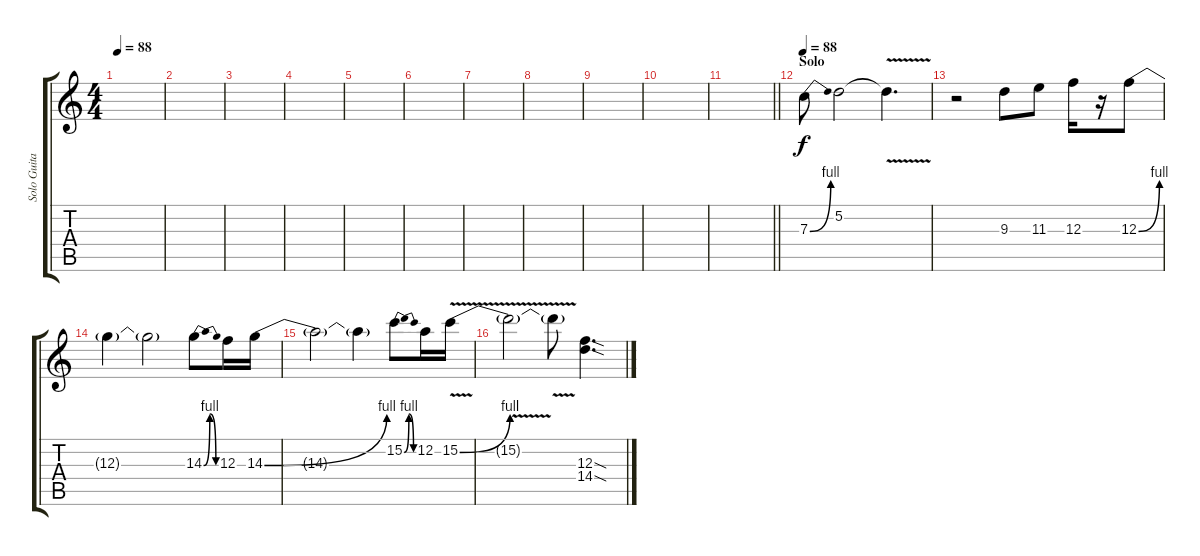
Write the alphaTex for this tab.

\track ("Solo Guitar" "Solo Guita") {instrument electricguitarclean}
\staff {score tabs}
\tuning (D4 A3 F3 C3 G2 D2) {hide}
\ts (4 4)
\tempo 88
\clef g2
\ks c
|
|
|
|
|
|
|
|
|
|
\barLineRight lightlight
|
\section ("" "Solo")
\tempo 88
7.3{be (bend 0 0 60 4)}.8 5.2.2 5.2{v t}.4{d} |
r.2 9.3.8 11.3.8 12.3.16 r.16 12.3{be (bend 0 0 60 4)}.8 |
12.3{t}.4 12.3{t}.2 14.3{be (bendrelease 0 0 20 4 20 4 60 0)}.8 12.3.16 14.3{be (bend 0 0 60 4)}.16 |
14.3{t}.2 14.3{t}.4 15.2{be (bendrelease 0 0 30 4 30 4 60 0)}.8 12.2.16 15.2{be (bend 0 0 60 4) v}.16 |
15.2{v t}.2 15.2{t}.8 (12.3{sod} 14.4{sod}).4{d}
